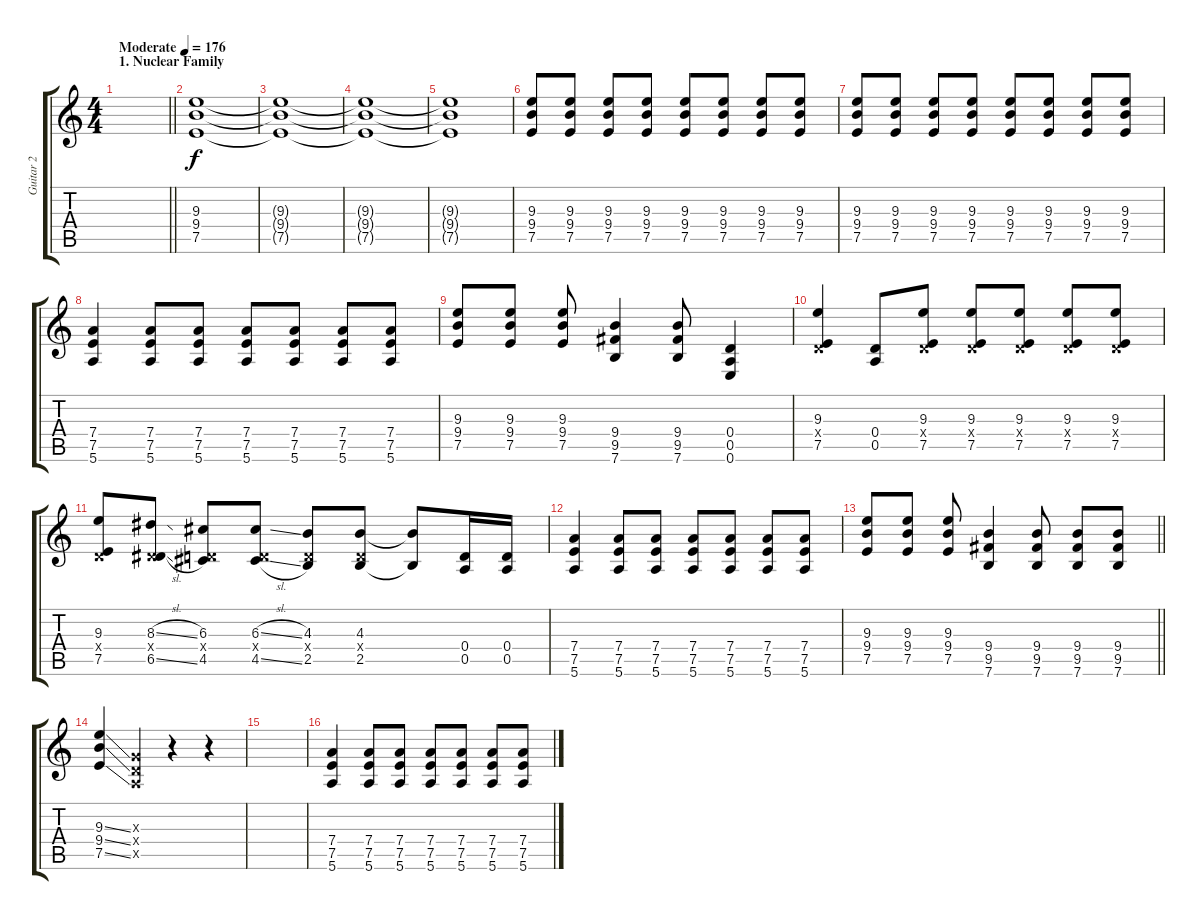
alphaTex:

\track ("Guitar 2" "Guitar 2") {instrument overdrivenguitar}
\staff {score tabs}
\tuning (E4 B3 G3 D3 A2 E2) {hide}
\ts (4 4)
\section ("" "1. Nuclear Family")
\tempo (176 "Moderate")
\clef g2
\barLineRight lightlight
\ks c
|
(9.3 9.4 7.5).1{volume 3} |
(9.3{t} 9.4{t} 7.5{t}).1 |
(9.3{t} 9.4{t} 7.5{t}).1 |
(9.3{t} 9.4{t} 7.5{t}).1 |
(9.3 9.4 7.5).8{volume 10 balance 1} (9.3 9.4 7.5).8 (9.3 9.4 7.5).8 (9.3 9.4 7.5).8 (9.3 9.4 7.5).8 (9.3 9.4 7.5).8 (9.3 9.4 7.5).8 (9.3 9.4 7.5).8 |
(9.3 9.4 7.5).8 (9.3 9.4 7.5).8 (9.3 9.4 7.5).8 (9.3 9.4 7.5).8 (9.3 9.4 7.5).8 (9.3 9.4 7.5).8 (9.3 9.4 7.5).8 (9.3 9.4 7.5).8 |
(7.4 7.5 5.6).4 (7.4 7.5 5.6).8 (7.4 7.5 5.6).8 (7.4 7.5 5.6).8 (7.4 7.5 5.6).8 (7.4 7.5 5.6).8 (7.4 7.5 5.6).8 |
(9.3 9.4 7.5).8 (9.3 9.4 7.5).8 (9.3 9.4 7.5).8 (9.4 9.5 7.6).4 (9.4 9.5 7.6).8 (0.4 0.5 0.6).4 |
(9.3 0.4{x} 7.5).4 (0.4 0.5).8 (9.3 0.4{x} 7.5).8 (9.3 0.4{x} 7.5).8 (9.3 0.4{x} 7.5).8 (9.3 0.4{x} 7.5).8 (9.3 0.4{x} 7.5).8 |
(9.3 0.4{x} 7.5).8 (8.3{sl} 0.4{x} 6.5{sl}).8 (6.3 0.4{x} 4.5).8 (6.3{sl} 0.4{x} 4.5{sl}).8 (4.3 0.4{x} 2.5).8 (4.3 0.4{x} 2.5).8 (4.3{t} 2.5{t}).8 (0.4 0.5).16 (0.4 0.5).16 |
(7.4 7.5 5.6).4 (7.4 7.5 5.6).8 (7.4 7.5 5.6).8 (7.4 7.5 5.6).8 (7.4 7.5 5.6).8 (7.4 7.5 5.6).8 (7.4 7.5 5.6).8 |
\barLineRight lightlight
(9.3 9.4 7.5).8 (9.3 9.4 7.5).8 (9.3 9.4 7.5).8 (9.4 9.5 7.6).4 (9.4 9.5 7.6).8 (9.4 9.5 7.6).8 (9.4 9.5 7.6).8 |
(9.3{ss} 9.4{ss} 7.5{ss}).4 (0.3{x} 0.4{x} 0.5{x}).4 r.4 r.4 |
|
(7.4 7.5 5.6).4 (7.4 7.5 5.6).8 (7.4 7.5 5.6).8 (7.4 7.5 5.6).8 (7.4 7.5 5.6).8 (7.4 7.5 5.6).8 (7.4 7.5 5.6).8
